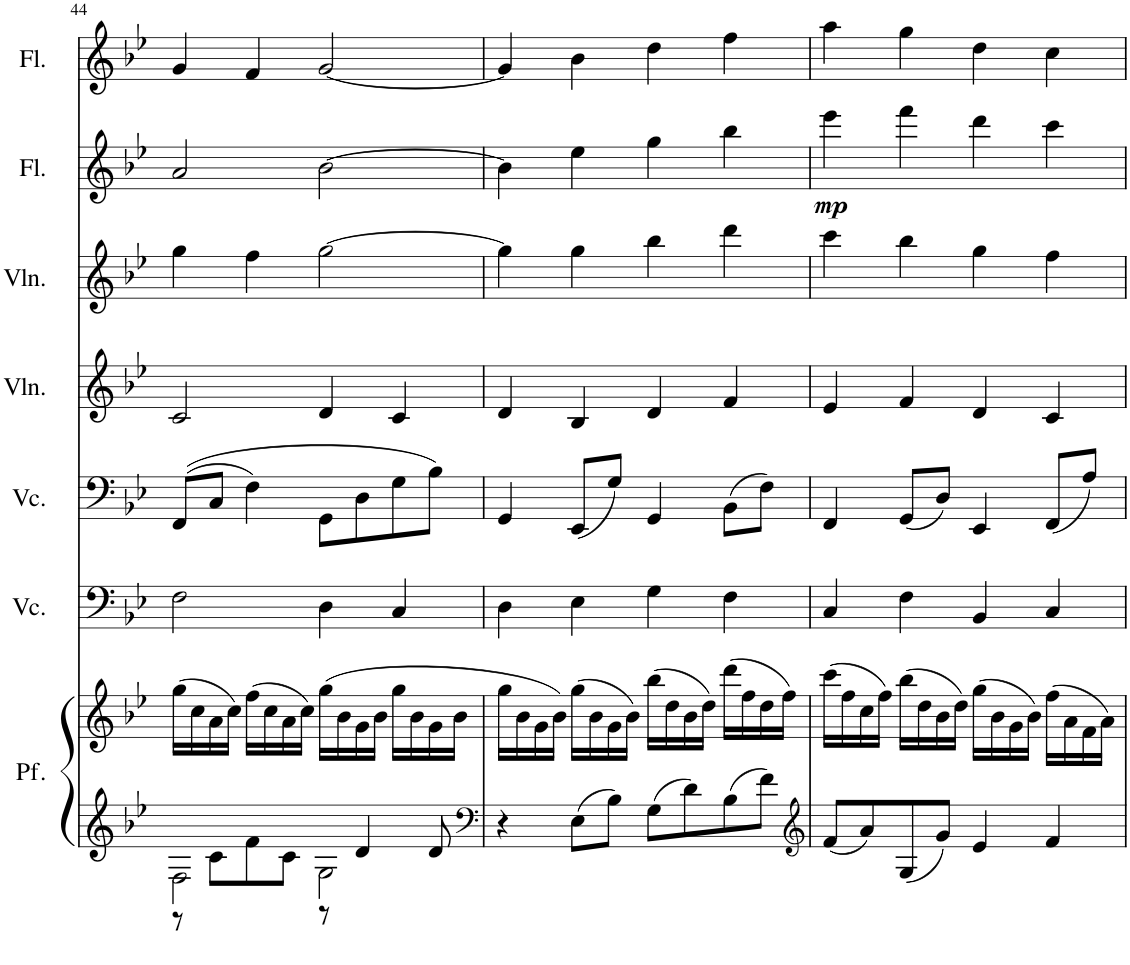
**kern	**kern	**kern	**kern	**kern	**kern	**kern	**dynam	**kern
*part7	*part7	*part6	*part5	*part4	*part3	*part2	*part2	*part1
*staff8	*staff7	*staff6	*staff5	*staff4	*staff3	*staff2	*staff2	*staff1
*I"Piano	*	*I"Violoncello	*I"Violoncello	*I"Violino	*I"Violino	*I"Flauto	*	*I"Flauto
*	*	*I'Vc.	*I'Vc.	*I'Vln.	*I'Vln.	*I'Fl.	*	*I'Fl.
!!LO:PB:g=z
*clefG2	*clefG2	*clefF4	*clefF4	*clefG2	*clefG2	*clefG2	*	*clefG2
*k[b-e-]	*k[b-e-]	*k[b-e-]	*k[b-e-]	*k[b-e-]	*k[b-e-]	*k[b-e-]	*	*k[b-e-]
*M4/4	*M4/4	*M4/4	*M4/4	*M4/4	*M4/4	*M4/4	*	*M4/4
=44	=44	=44	=44	=44	=44	=44	=44	=44
*^	*	*	*	*	*	*	*	*
2F\	8r	(16gg\LL	2F\	((8FF/L	2c/	4gg\	2a/	.	4g/
.	.	16cc\	.	.	.	.	.	.	.
.	8c\L	16a\	.	8C/J	.	.	.	.	.
.	.	16cc\JJ)	.	.	.	.	.	.	.
.	8f\	(16ff\LL	.	4F\)	.	4ff\	.	.	4f/
.	.	16cc\	.	.	.	.	.	.	.
.	8c\J	16a\	.	.	.	.	.	.	.
.	.	16cc\JJ)	.	.	.	.	.	.	.
2G\	8r	(16gg\LL	4D\	8GG\L	4d/	[2gg\	[2b-\	.	[2g/
.	.	16b-\	.	.	.	.	.	.	.
.	4d/	16g\	.	8D\	.	.	.	.	.
.	.	16b-\JJ	.	.	.	.	.	.	.
.	.	16gg\LL	4C/	8G\	4c/	.	.	.	.
.	.	16b-\	.	.	.	.	.	.	.
.	8d/	16g\	.	8B-\J)	.	.	.	.	.
.	.	16b-\JJ	.	.	.	.	.	.	.
*v	*v	*	*	*	*	*	*	*	*
=45	=45	=45	=45	=45	=45	=45	=45	=45
*clefF4	*	*	*	*	*	*	*	*
4r	16gg\LL	4D\	4GG/	4d/	4gg\]	4b-\]	.	4g/]
.	16b-\	.	.	.	.	.	.	.
.	16g\	.	.	.	.	.	.	.
.	16b-\JJ)	.	.	.	.	.	.	.
8E-\L	(16gg\LL	4E-\	(8EE-/L	4B-/	4gg\	4ee-\	.	4b-\
.	16b-\	.	.	.	.	.	.	.
8B-\J	16g\	.	8G/J)	.	.	.	.	.
.	16b-\JJ)	.	.	.	.	.	.	.
8G\L	(16bb-\LL	4G\	4GG/	4d/	4bb-\	4gg\	.	4dd\
.	16dd\	.	.	.	.	.	.	.
8d\	16b-\	.	.	.	.	.	.	.
.	16dd\JJ)	.	.	.	.	.	.	.
8B-\	(16ddd\LL	4F\	(8BB-\L	4f/	4ddd\	4bb-\	.	4ff\
.	16ff\	.	.	.	.	.	.	.
8f\J	16dd\	.	8F\J)	.	.	.	.	.
.	16ff\JJ)	.	.	.	.	.	.	.
=46	=46	=46	=46	=46	=46	=46	=46	=46
*clefG2	*	*	*	*	*	*	*	*
!	!	!	!	!	!	!	!LO:DY:b	!
8f/L	(16ccc\LL	4C/	4FF/	4e-/	4ccc\	4eee-\	mp	4aa\
.	16ff\	.	.	.	.	.	.	.
8a/	16cc\	.	.	.	.	.	.	.
.	16ff\JJ)	.	.	.	.	.	.	.
8G/	(16bb-\LL	4F\	(8GG/L	4f/	4bb-\	4fff\	.	4gg\
.	16dd\	.	.	.	.	.	.	.
8g/J	16b-\	.	8D/J)	.	.	.	.	.
.	16dd\JJ)	.	.	.	.	.	.	.
4e-/	(16gg\LL	4BB-/	4EE-/	4d/	4gg\	4ddd\	.	4dd\
.	16b-\	.	.	.	.	.	.	.
.	16g\	.	.	.	.	.	.	.
.	16b-\JJ)	.	.	.	.	.	.	.
4f/	(16ff\LL	4C/	(8FF/L	4c/	4ff\	4ccc\	.	4cc\
.	16a\	.	.	.	.	.	.	.
.	16f\	.	8A/J)	.	.	.	.	.
.	16a\JJ)	.	.	.	.	.	.	.
=	=	=	=	=	=	=	=	=
*-	*-	*-	*-	*-	*-	*-	*-	*-
